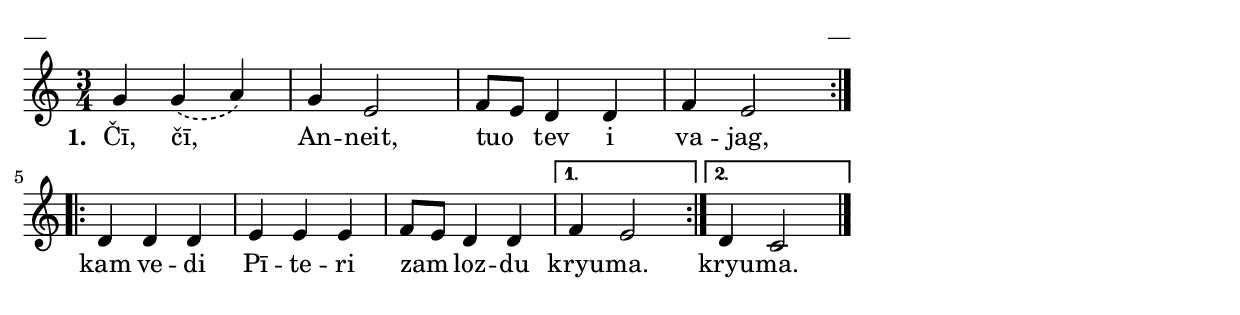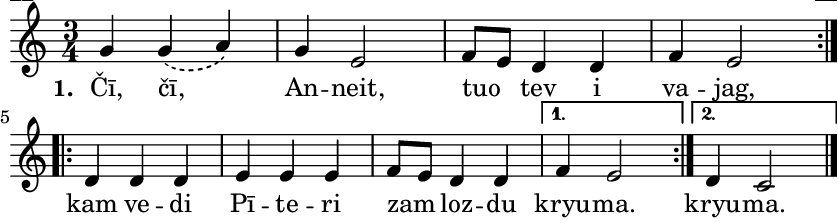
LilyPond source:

\version "2.13.18"
#(ly:set-option 'crop #t)

\paper {
line-width = 14\cm
left-margin = 0.4\cm
between-system-padding = 0.1\cm
between-system-space = 0.1\cm
}
% SBTZK, p.95
\layout {
indent = #0
ragged-last = ##f
}


voiceA = \relative c'' {
\clef "treble"
\key c \major
\time 3/4
\phrasingSlurDashed
\repeat volta 2 {g4 g \(a\) | g e2 | f8 [e] d4 d | f e2 \break }
\repeat volta 2 {d4 d d | e e e | f8 [e] d4 d}
\alternative {
{f4 e2}
{d4 c2 \bar"|."}
}
}

lyricA = \lyricmode {
\set stanza = "1. "
Čī, čī, _ An -- neit, tuo tev i va -- jag,
kam ve -- di Pī -- te -- ri zam loz -- du kryu -- ma. kryu -- ma.
}


fullScore = <<
%\new ChordNames { \chordsA }
\new Staff {
<<
\new Voice = "voiceA" { \oneVoice \autoBeamOff \voiceA }
\new Lyrics \lyricsto "voiceA"  \lyricA
%\new Voice = "voiceB" { \voiceTwo \autoBeamOff \voiceB }
>>
}
>>



\score {
\fullScore
\header { piece = "__" opus = "__" }
}
\markup { \with-color #(x11-color 'white) \sans \smaller "__" }
\score {
\unfoldRepeats
\fullScore
\midi {
\context { \Staff \remove "Staff_performer" }
\context { \Voice \consists "Staff_performer" }
}
}


